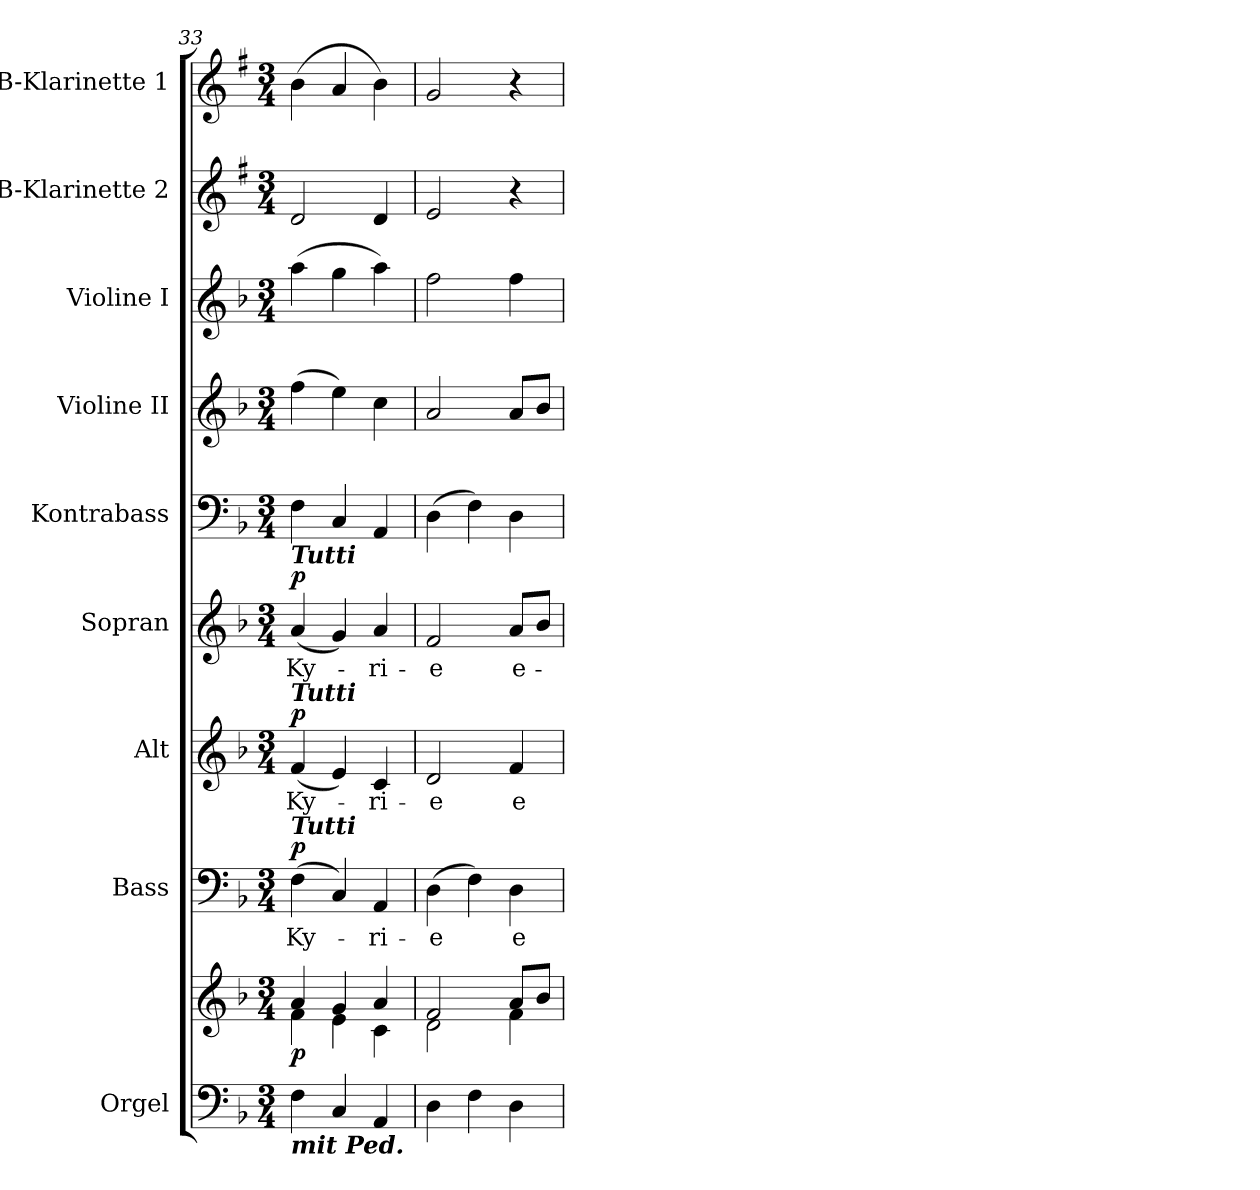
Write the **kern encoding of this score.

**kern	**kern	**dynam	**kern	**text	**dynam	**kern	**text	**dynam	**kern	**text	**dynam	**kern	**kern	**kern	**kern	**kern
*part9	*part9	*part9	*part8	*part8	*part8	*part7	*part7	*part7	*part6	*part6	*part6	*part5	*part4	*part3	*part2	*part1
*staff10	*staff9	*staff9/10	*staff8	*staff8	*staff8	*staff7	*staff7	*staff7	*staff6	*staff6	*staff6	*staff5	*staff4	*staff3	*staff2	*staff1
*I"Orgel	*	*	*I"Bass	*	*	*I"Alt	*	*	*I"Sopran	*	*	*I"Kontrabass	*I"Violine II	*I"Violine I	*I"B-Klarinette 2	*I"B-Klarinette 1
*I'Org.	*	*	*I'B.	*	*	*I'A.	*	*	*I'S.	*	*	*I'Kb.	*I'Vl. II	*I'Vl. I	*I'B Kl. 2	*I'B Kl. 1
*clefF4	*clefG2	*	*clefF4	*	*	*clefG2	*	*	*clefG2	*	*	*clefF4	*clefG2	*clefG2	*clefG2	*clefG2
*	*	*	*	*	*	*	*	*	*	*	*	*ITrd7c12	*	*	*ITrd1c2	*ITrd1c2
*k[b-]	*k[b-]	*	*k[b-]	*	*	*k[b-]	*	*	*k[b-]	*	*	*k[b-]	*k[b-]	*k[b-]	*k[b-]	*k[b-]
*F:	*F:	*	*F:	*	*	*F:	*	*	*F:	*	*	*F:	*F:	*F:	*F:	*F:
*M3/4	*M3/4	*	*M3/4	*	*	*M3/4	*	*	*M3/4	*	*	*M3/4	*M3/4	*M3/4	*M3/4	*M3/4
=33	=33	=33	=33	=33	=33	=33	=33	=33	=33	=33	=33	=33	=33	=33	=33	=33
*	*^	*	*	*	*	*	*	*	*	*	*	*	*	*	*	*
!	!	!	!	!	!	!	!	!	!	!LO:TX:a:Bi:t=Tutti	!	!	!	!	!	!	!
!	!	!	!	!	!	!	!LO:TX:a:Bi:t=Tutti	!	!	!	!	!	!	!	!	!	!
!	!	!	!	!LO:TX:a:Bi:t=Tutti	!	!	!	!	!	!	!	!	!	!	!	!	!
!LO:TX:b:Bi:t=mit Ped.	!	!	!	!	!	!	!	!	!	!	!	!	!	!	!	!	!
!	!	!	!LO:DY:b	!	!LO:LY:b	!LO:DY:a	!	!LO:LY:b	!LO:DY:a	!	!LO:LY:b	!LO:DY:a	!	!	!	!	!
4F\	4a/	4f\	p	(>4F\	Ky-	p	(<4f/	Ky-	p	(<4a/	Ky-	p	4FF\	(>4ff\	(>4aa\	2c/	(>4a\
4C/	4g/	4e\	.	4C/)	.	.	4e/)	.	.	4g/)	.	.	4CC/	4ee\)	4gg\	.	4g/
!	!	!	!	!	!LO:LY:b	!	!	!LO:LY:b	!	!	!LO:LY:b	!	!	!	!	!	!
4AA/	4a/	4c\	.	4AA/	-ri-	.	4c/	-ri-	.	4a/	-ri-	.	4AAA/	4cc\	4aa\)	4c/	4a\)
=34	=34	=34	=34	=34	=34	=34	=34	=34	=34	=34	=34	=34	=34	=34	=34	=34	=34
!	!	!	!	!	!LO:LY:b	!	!	!LO:LY:b	!	!	!LO:LY:b	!	!	!	!	!	!
4D\	2f/	2d\	.	(>4D\	-e	.	2d/	-e	.	2f/	-e	.	(>4DD\	2a/	2ff\	2d/	2f/
4F\	.	.	.	4F\)	.	.	.	.	.	.	.	.	4FF\)	.	.	.	.
!	!	!	!	!	!LO:LY:b	!	!	!LO:LY:b	!	!	!LO:LY:b	!	!	!	!	!	!
4D\	8a/L	4f\	.	4D\	e-	.	4f/	e-	.	8a/L	e-	.	4DD\	8a/L	4ff\	4r	4r
.	8b-/J	.	.	.	.	.	.	.	.	8b-/J	.	.	.	8b-/J	.	.	.
*	*v	*v	*	*	*	*	*	*	*	*	*	*	*	*	*	*	*
=	=	=	=	=	=	=	=	=	=	=	=	=	=	=	=	=
*-	*-	*-	*-	*-	*-	*-	*-	*-	*-	*-	*-	*-	*-	*-	*-	*-
